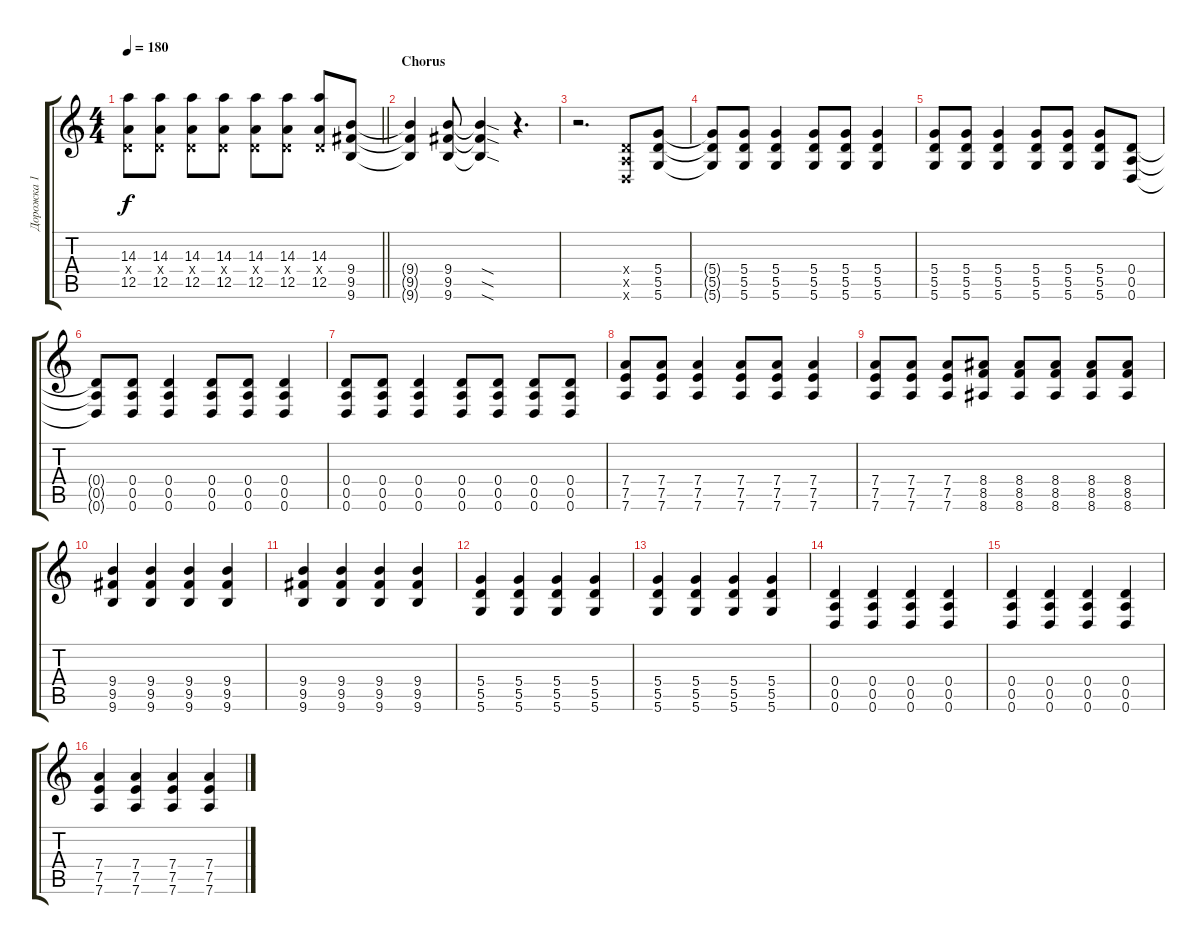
\track ("Дорожка 1" "Дорожка 1") {instrument distortionguitar}
\staff {score tabs}
\tuning (E4 B3 G3 D3 A2 D2) {hide}
\ts (4 4)
\tempo 180
\clef g2
\barLineRight lightlight
\ks c
(14.3 0.4{x} 12.5).8{dy f} (14.3 0.4{x} 12.5).8 (14.3 0.4{x} 12.5).8 (14.3 0.4{x} 12.5).8 (14.3 0.4{x} 12.5).8 (14.3 0.4{x} 12.5).8 (14.3 0.4{x} 12.5).8 (9.4 9.5 9.6).8 |
\section ("" "Chorus")
(9.4{t} 9.5{t} 9.6{t}).4 (9.4 9.5 9.6).8 (9.4{sod t} 9.5{sod t} 9.6{sod t}).4 r.4{d} |
r.2{d} (0.4{x} 0.5{x} 0.6{x}).8 (5.4 5.5 5.6).8 |
(5.4{t} 5.5{t} 5.6{t}).8 (5.4 5.5 5.6).8 (5.4 5.5 5.6).4 (5.4 5.5 5.6).8 (5.4 5.5 5.6).8 (5.4 5.5 5.6).4 |
(5.4 5.5 5.6).8 (5.4 5.5 5.6).8 (5.4 5.5 5.6).4 (5.4 5.5 5.6).8 (5.4 5.5 5.6).8 (5.4 5.5 5.6).8 (0.4 0.5 0.6).8 |
(0.4{t} 0.5{t} 0.6{t}).8 (0.4 0.5 0.6).8 (0.4 0.5 0.6).4 (0.4 0.5 0.6).8 (0.4 0.5 0.6).8 (0.4 0.5 0.6).4 |
(0.4 0.5 0.6).8 (0.4 0.5 0.6).8 (0.4 0.5 0.6).4 (0.4 0.5 0.6).8 (0.4 0.5 0.6).8 (0.4 0.5 0.6).8 (0.4 0.5 0.6).8 |
(7.4 7.5 7.6).8 (7.4 7.5 7.6).8 (7.4 7.5 7.6).4 (7.4 7.5 7.6).8 (7.4 7.5 7.6).8 (7.4 7.5 7.6).4 |
(7.4 7.5 7.6).8 (7.4 7.5 7.6).8 (7.4 7.5 7.6).8 (8.4 8.5 8.6).8 (8.4 8.5 8.6).8 (8.4 8.5 8.6).8 (8.4 8.5 8.6).8 (8.4 8.5 8.6).8 |
(9.4 9.5 9.6).4 (9.4 9.5 9.6).4 (9.4 9.5 9.6).4 (9.4 9.5 9.6).4 |
(9.4 9.5 9.6).4 (9.4 9.5 9.6).4 (9.4 9.5 9.6).4 (9.4 9.5 9.6).4 |
(5.4 5.5 5.6).4 (5.4 5.5 5.6).4 (5.4 5.5 5.6).4 (5.4 5.5 5.6).4 |
(5.4 5.5 5.6).4 (5.4 5.5 5.6).4 (5.4 5.5 5.6).4 (5.4 5.5 5.6).4 |
(0.4 0.5 0.6).4 (0.4 0.5 0.6).4 (0.4 0.5 0.6).4 (0.4 0.5 0.6).4 |
(0.4 0.5 0.6).4 (0.4 0.5 0.6).4 (0.4 0.5 0.6).4 (0.4 0.5 0.6).4 |
(7.4 7.5 7.6).4 (7.4 7.5 7.6).4 (7.4 7.5 7.6).4 (7.4 7.5 7.6).4
